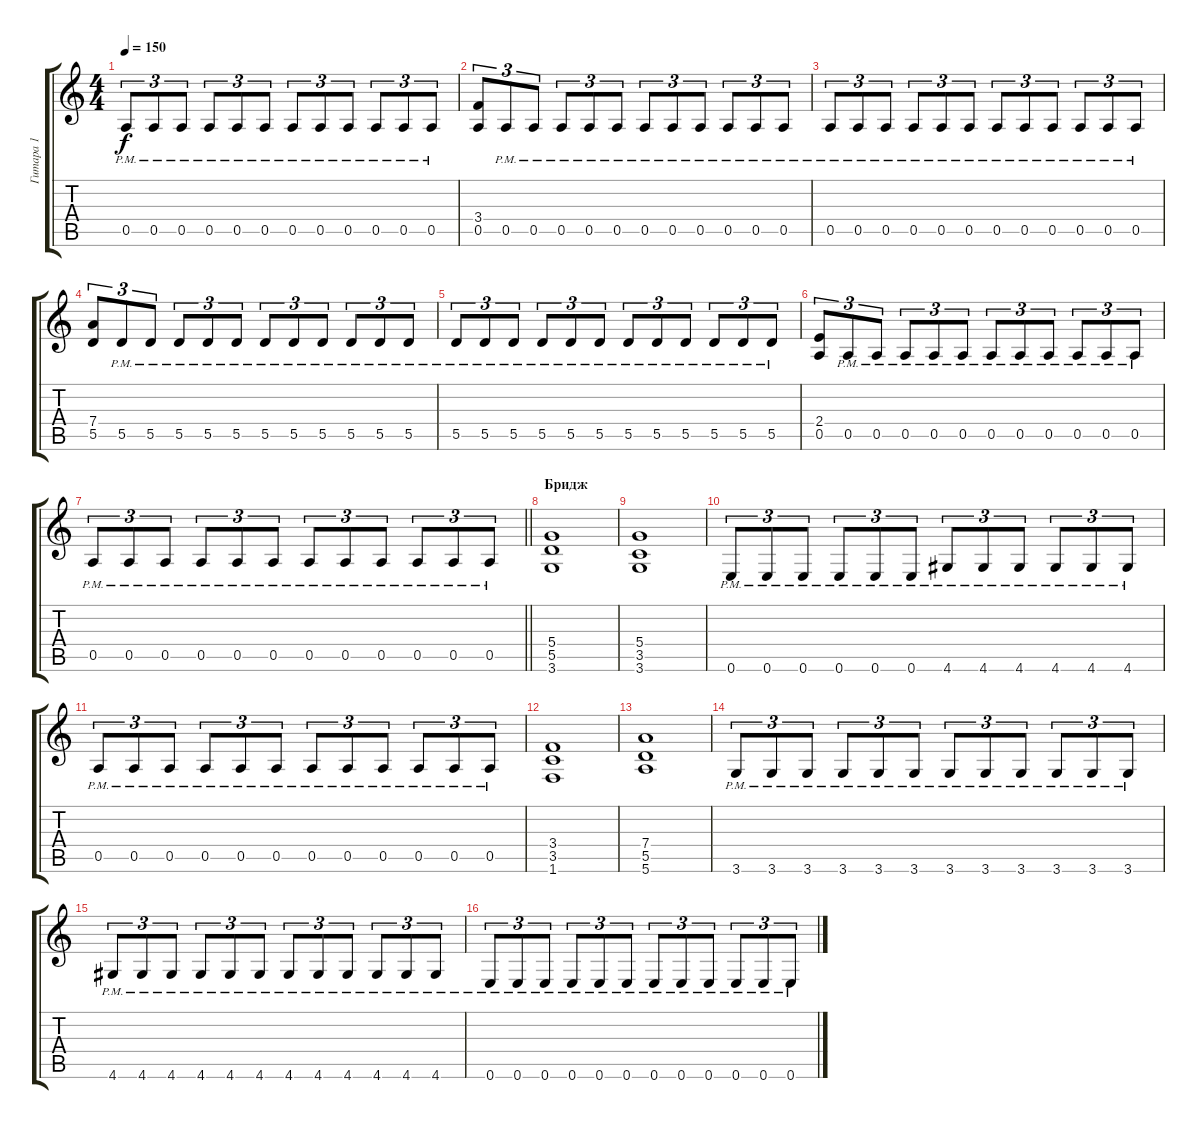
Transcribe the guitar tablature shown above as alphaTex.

\track ("Гитара 1" "Гитара 1") {instrument overdrivenguitar}
\staff {score tabs}
\tuning (E4 B3 G3 D3 A2 E2) {hide}
\ts (4 4)
\tempo 150
\clef g2
\ks c
0.5{pm}.8{tu (3 2) dy f} 0.5{pm}.8{tu (3 2)} 0.5{pm}.8{tu (3 2)} 0.5{pm}.8{tu (3 2)} 0.5{pm}.8{tu (3 2)} 0.5{pm}.8{tu (3 2)} 0.5{pm}.8{tu (3 2)} 0.5{pm}.8{tu (3 2)} 0.5{pm}.8{tu (3 2)} 0.5{pm}.8{tu (3 2)} 0.5{pm}.8{tu (3 2)} 0.5{pm}.8{tu (3 2)} |
(3.4 0.5).8{tu (3 2)} 0.5{pm}.8{tu (3 2)} 0.5{pm}.8{tu (3 2)} 0.5{pm}.8{tu (3 2)} 0.5{pm}.8{tu (3 2)} 0.5{pm}.8{tu (3 2)} 0.5{pm}.8{tu (3 2)} 0.5{pm}.8{tu (3 2)} 0.5{pm}.8{tu (3 2)} 0.5{pm}.8{tu (3 2)} 0.5{pm}.8{tu (3 2)} 0.5{pm}.8{tu (3 2)} |
0.5{pm}.8{tu (3 2)} 0.5{pm}.8{tu (3 2)} 0.5{pm}.8{tu (3 2)} 0.5{pm}.8{tu (3 2)} 0.5{pm}.8{tu (3 2)} 0.5{pm}.8{tu (3 2)} 0.5{pm}.8{tu (3 2)} 0.5{pm}.8{tu (3 2)} 0.5{pm}.8{tu (3 2)} 0.5{pm}.8{tu (3 2)} 0.5{pm}.8{tu (3 2)} 0.5{pm}.8{tu (3 2)} |
(7.4 5.5).8{tu (3 2)} 5.5{pm}.8{tu (3 2)} 5.5{pm}.8{tu (3 2)} 5.5{pm}.8{tu (3 2)} 5.5{pm}.8{tu (3 2)} 5.5{pm}.8{tu (3 2)} 5.5{pm}.8{tu (3 2)} 5.5{pm}.8{tu (3 2)} 5.5{pm}.8{tu (3 2)} 5.5{pm}.8{tu (3 2)} 5.5{pm}.8{tu (3 2)} 5.5{pm}.8{tu (3 2)} |
5.5{pm}.8{tu (3 2)} 5.5{pm}.8{tu (3 2)} 5.5{pm}.8{tu (3 2)} 5.5{pm}.8{tu (3 2)} 5.5{pm}.8{tu (3 2)} 5.5{pm}.8{tu (3 2)} 5.5{pm}.8{tu (3 2)} 5.5{pm}.8{tu (3 2)} 5.5{pm}.8{tu (3 2)} 5.5{pm}.8{tu (3 2)} 5.5{pm}.8{tu (3 2)} 5.5{pm}.8{tu (3 2)} |
(2.4 0.5).8{tu (3 2)} 0.5{pm}.8{tu (3 2)} 0.5{pm}.8{tu (3 2)} 0.5{pm}.8{tu (3 2)} 0.5{pm}.8{tu (3 2)} 0.5{pm}.8{tu (3 2)} 0.5{pm}.8{tu (3 2)} 0.5{pm}.8{tu (3 2)} 0.5{pm}.8{tu (3 2)} 0.5{pm}.8{tu (3 2)} 0.5{pm}.8{tu (3 2)} 0.5{pm}.8{tu (3 2)} |
\barLineRight lightlight
0.5{pm}.8{tu (3 2)} 0.5{pm}.8{tu (3 2)} 0.5{pm}.8{tu (3 2)} 0.5{pm}.8{tu (3 2)} 0.5{pm}.8{tu (3 2)} 0.5{pm}.8{tu (3 2)} 0.5{pm}.8{tu (3 2)} 0.5{pm}.8{tu (3 2)} 0.5{pm}.8{tu (3 2)} 0.5{pm}.8{tu (3 2)} 0.5{pm}.8{tu (3 2)} 0.5{pm}.8{tu (3 2)} |
\section ("" "Бридж")
(5.4 5.5 3.6).1 |
(5.4 3.5 3.6).1 |
0.6{pm}.8{tu (3 2)} 0.6{pm}.8{tu (3 2)} 0.6{pm}.8{tu (3 2)} 0.6{pm}.8{tu (3 2)} 0.6{pm}.8{tu (3 2)} 0.6{pm}.8{tu (3 2)} 4.6{pm}.8{tu (3 2)} 4.6{pm}.8{tu (3 2)} 4.6{pm}.8{tu (3 2)} 4.6{pm}.8{tu (3 2)} 4.6{pm}.8{tu (3 2)} 4.6{pm}.8{tu (3 2)} |
0.5{pm}.8{tu (3 2)} 0.5{pm}.8{tu (3 2)} 0.5{pm}.8{tu (3 2)} 0.5{pm}.8{tu (3 2)} 0.5{pm}.8{tu (3 2)} 0.5{pm}.8{tu (3 2)} 0.5{pm}.8{tu (3 2)} 0.5{pm}.8{tu (3 2)} 0.5{pm}.8{tu (3 2)} 0.5{pm}.8{tu (3 2)} 0.5{pm}.8{tu (3 2)} 0.5{pm}.8{tu (3 2)} |
(3.4 3.5 1.6).1 |
(7.4 5.5 5.6).1 |
3.6{pm}.8{tu (3 2)} 3.6{pm}.8{tu (3 2)} 3.6{pm}.8{tu (3 2)} 3.6{pm}.8{tu (3 2)} 3.6{pm}.8{tu (3 2)} 3.6{pm}.8{tu (3 2)} 3.6{pm}.8{tu (3 2)} 3.6{pm}.8{tu (3 2)} 3.6{pm}.8{tu (3 2)} 3.6{pm}.8{tu (3 2)} 3.6{pm}.8{tu (3 2)} 3.6{pm}.8{tu (3 2)} |
4.6{pm}.8{tu (3 2)} 4.6{pm}.8{tu (3 2)} 4.6{pm}.8{tu (3 2)} 4.6{pm}.8{tu (3 2)} 4.6{pm}.8{tu (3 2)} 4.6{pm}.8{tu (3 2)} 4.6{pm}.8{tu (3 2)} 4.6{pm}.8{tu (3 2)} 4.6{pm}.8{tu (3 2)} 4.6{pm}.8{tu (3 2)} 4.6{pm}.8{tu (3 2)} 4.6{pm}.8{tu (3 2)} |
0.6{pm}.8{tu (3 2)} 0.6{pm}.8{tu (3 2)} 0.6{pm}.8{tu (3 2)} 0.6{pm}.8{tu (3 2)} 0.6{pm}.8{tu (3 2)} 0.6{pm}.8{tu (3 2)} 0.6{pm}.8{tu (3 2)} 0.6{pm}.8{tu (3 2)} 0.6{pm}.8{tu (3 2)} 0.6{pm}.8{tu (3 2)} 0.6{pm}.8{tu (3 2)} 0.6{pm}.8{tu (3 2)}
